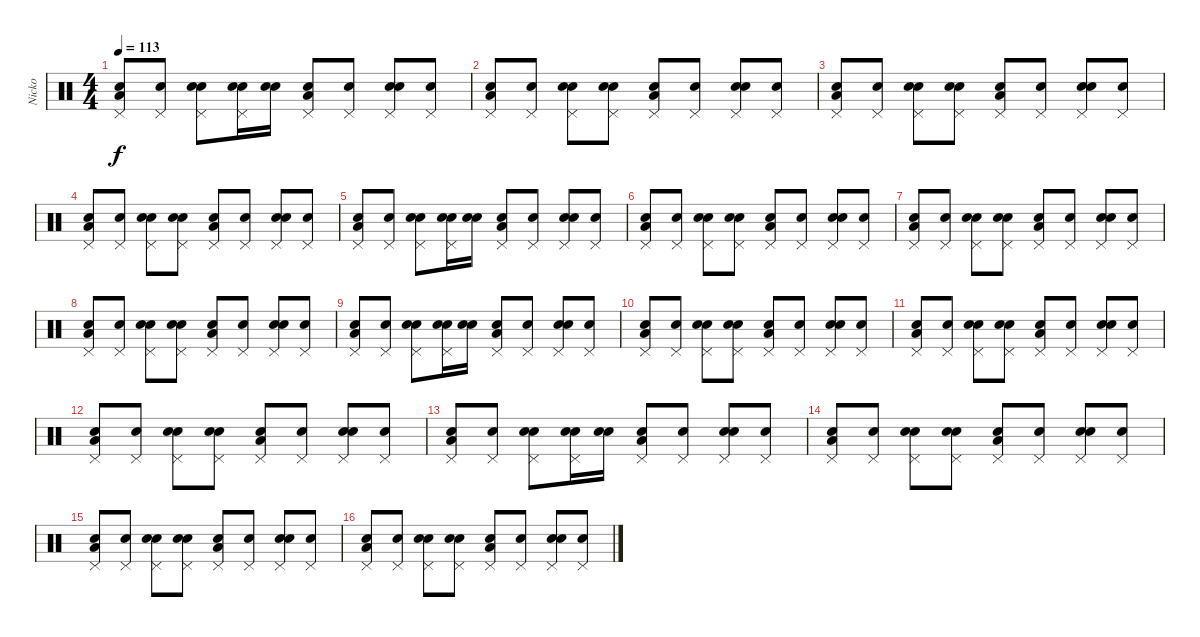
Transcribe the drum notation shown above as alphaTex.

\track ("Nicko" "Nicko") {instrument percussion}
\staff {score}
\articulation defaults
\ts (4 4)
\tempo 113
\clef neutral
\ks c
("Snare (hit)" "Low Floor Tom (hit)" "Pedal Hi-Hat (hit)").8{dy f} ("Snare (hit)" "Pedal Hi-Hat (hit)").8 ("Snare (hit)" "Electric Snare (hit)" "Pedal Hi-Hat (hit)").8 ("Snare (hit)" "Electric Snare (hit)" "Pedal Hi-Hat (hit)").16 ("Snare (hit)" "Electric Snare (hit)").16 ("Snare (hit)" "Low Floor Tom (hit)" "Pedal Hi-Hat (hit)").8 ("Snare (hit)" "Pedal Hi-Hat (hit)").8 ("Snare (hit)" "Electric Snare (hit)" "Pedal Hi-Hat (hit)").8 ("Snare (hit)" "Pedal Hi-Hat (hit)").8 |
("Snare (hit)" "Low Floor Tom (hit)" "Pedal Hi-Hat (hit)").8 ("Snare (hit)" "Pedal Hi-Hat (hit)").8 ("Snare (hit)" "Electric Snare (hit)" "Pedal Hi-Hat (hit)").8 ("Snare (hit)" "Electric Snare (hit)" "Pedal Hi-Hat (hit)").8 ("Snare (hit)" "Low Floor Tom (hit)" "Pedal Hi-Hat (hit)").8 ("Snare (hit)" "Pedal Hi-Hat (hit)").8 ("Snare (hit)" "Electric Snare (hit)" "Pedal Hi-Hat (hit)").8 ("Snare (hit)" "Pedal Hi-Hat (hit)").8 |
("Snare (hit)" "Low Floor Tom (hit)" "Pedal Hi-Hat (hit)").8 ("Snare (hit)" "Pedal Hi-Hat (hit)").8 ("Snare (hit)" "Electric Snare (hit)" "Pedal Hi-Hat (hit)").8 ("Snare (hit)" "Electric Snare (hit)" "Pedal Hi-Hat (hit)").8 ("Snare (hit)" "Low Floor Tom (hit)" "Pedal Hi-Hat (hit)").8 ("Snare (hit)" "Pedal Hi-Hat (hit)").8 ("Snare (hit)" "Electric Snare (hit)" "Pedal Hi-Hat (hit)").8 ("Snare (hit)" "Pedal Hi-Hat (hit)").8 |
("Snare (hit)" "Low Floor Tom (hit)" "Pedal Hi-Hat (hit)").8 ("Snare (hit)" "Pedal Hi-Hat (hit)").8 ("Snare (hit)" "Electric Snare (hit)" "Pedal Hi-Hat (hit)").8 ("Snare (hit)" "Electric Snare (hit)" "Pedal Hi-Hat (hit)").8 ("Snare (hit)" "Low Floor Tom (hit)" "Pedal Hi-Hat (hit)").8 ("Snare (hit)" "Pedal Hi-Hat (hit)").8 ("Snare (hit)" "Electric Snare (hit)" "Pedal Hi-Hat (hit)").8 ("Snare (hit)" "Pedal Hi-Hat (hit)").8 |
("Snare (hit)" "Low Floor Tom (hit)" "Pedal Hi-Hat (hit)").8 ("Snare (hit)" "Pedal Hi-Hat (hit)").8 ("Snare (hit)" "Electric Snare (hit)" "Pedal Hi-Hat (hit)").8 ("Snare (hit)" "Electric Snare (hit)" "Pedal Hi-Hat (hit)").16 ("Snare (hit)" "Electric Snare (hit)").16 ("Snare (hit)" "Low Floor Tom (hit)" "Pedal Hi-Hat (hit)").8 ("Snare (hit)" "Pedal Hi-Hat (hit)").8 ("Snare (hit)" "Electric Snare (hit)" "Pedal Hi-Hat (hit)").8 ("Snare (hit)" "Pedal Hi-Hat (hit)").8 |
("Snare (hit)" "Low Floor Tom (hit)" "Pedal Hi-Hat (hit)").8 ("Snare (hit)" "Pedal Hi-Hat (hit)").8 ("Snare (hit)" "Electric Snare (hit)" "Pedal Hi-Hat (hit)").8 ("Snare (hit)" "Electric Snare (hit)" "Pedal Hi-Hat (hit)").8 ("Snare (hit)" "Low Floor Tom (hit)" "Pedal Hi-Hat (hit)").8 ("Snare (hit)" "Pedal Hi-Hat (hit)").8 ("Snare (hit)" "Electric Snare (hit)" "Pedal Hi-Hat (hit)").8 ("Snare (hit)" "Pedal Hi-Hat (hit)").8 |
("Snare (hit)" "Low Floor Tom (hit)" "Pedal Hi-Hat (hit)").8 ("Snare (hit)" "Pedal Hi-Hat (hit)").8 ("Snare (hit)" "Electric Snare (hit)" "Pedal Hi-Hat (hit)").8 ("Snare (hit)" "Electric Snare (hit)" "Pedal Hi-Hat (hit)").8 ("Snare (hit)" "Low Floor Tom (hit)" "Pedal Hi-Hat (hit)").8 ("Snare (hit)" "Pedal Hi-Hat (hit)").8 ("Snare (hit)" "Electric Snare (hit)" "Pedal Hi-Hat (hit)").8 ("Snare (hit)" "Pedal Hi-Hat (hit)").8 |
("Snare (hit)" "Low Floor Tom (hit)" "Pedal Hi-Hat (hit)").8 ("Snare (hit)" "Pedal Hi-Hat (hit)").8 ("Snare (hit)" "Electric Snare (hit)" "Pedal Hi-Hat (hit)").8 ("Snare (hit)" "Electric Snare (hit)" "Pedal Hi-Hat (hit)").8 ("Snare (hit)" "Low Floor Tom (hit)" "Pedal Hi-Hat (hit)").8 ("Snare (hit)" "Pedal Hi-Hat (hit)").8 ("Snare (hit)" "Electric Snare (hit)" "Pedal Hi-Hat (hit)").8 ("Snare (hit)" "Pedal Hi-Hat (hit)").8 |
("Snare (hit)" "Low Floor Tom (hit)" "Pedal Hi-Hat (hit)").8 ("Snare (hit)" "Pedal Hi-Hat (hit)").8 ("Snare (hit)" "Electric Snare (hit)" "Pedal Hi-Hat (hit)").8 ("Snare (hit)" "Electric Snare (hit)" "Pedal Hi-Hat (hit)").16 ("Snare (hit)" "Electric Snare (hit)").16 ("Snare (hit)" "Low Floor Tom (hit)" "Pedal Hi-Hat (hit)").8 ("Snare (hit)" "Pedal Hi-Hat (hit)").8 ("Snare (hit)" "Electric Snare (hit)" "Pedal Hi-Hat (hit)").8 ("Snare (hit)" "Pedal Hi-Hat (hit)").8 |
("Snare (hit)" "Low Floor Tom (hit)" "Pedal Hi-Hat (hit)").8 ("Snare (hit)" "Pedal Hi-Hat (hit)").8 ("Snare (hit)" "Electric Snare (hit)" "Pedal Hi-Hat (hit)").8 ("Snare (hit)" "Electric Snare (hit)" "Pedal Hi-Hat (hit)").8 ("Snare (hit)" "Low Floor Tom (hit)" "Pedal Hi-Hat (hit)").8 ("Snare (hit)" "Pedal Hi-Hat (hit)").8 ("Snare (hit)" "Electric Snare (hit)" "Pedal Hi-Hat (hit)").8 ("Snare (hit)" "Pedal Hi-Hat (hit)").8 |
("Snare (hit)" "Low Floor Tom (hit)" "Pedal Hi-Hat (hit)").8 ("Snare (hit)" "Pedal Hi-Hat (hit)").8 ("Snare (hit)" "Electric Snare (hit)" "Pedal Hi-Hat (hit)").8 ("Snare (hit)" "Electric Snare (hit)" "Pedal Hi-Hat (hit)").8 ("Snare (hit)" "Low Floor Tom (hit)" "Pedal Hi-Hat (hit)").8 ("Snare (hit)" "Pedal Hi-Hat (hit)").8 ("Snare (hit)" "Electric Snare (hit)" "Pedal Hi-Hat (hit)").8 ("Snare (hit)" "Pedal Hi-Hat (hit)").8 |
("Snare (hit)" "Low Floor Tom (hit)" "Pedal Hi-Hat (hit)").8 ("Snare (hit)" "Pedal Hi-Hat (hit)").8 ("Snare (hit)" "Electric Snare (hit)" "Pedal Hi-Hat (hit)").8 ("Snare (hit)" "Electric Snare (hit)" "Pedal Hi-Hat (hit)").8 ("Snare (hit)" "Low Floor Tom (hit)" "Pedal Hi-Hat (hit)").8 ("Snare (hit)" "Pedal Hi-Hat (hit)").8 ("Snare (hit)" "Electric Snare (hit)" "Pedal Hi-Hat (hit)").8 ("Snare (hit)" "Pedal Hi-Hat (hit)").8 |
("Snare (hit)" "Low Floor Tom (hit)" "Pedal Hi-Hat (hit)").8 ("Snare (hit)" "Pedal Hi-Hat (hit)").8 ("Snare (hit)" "Electric Snare (hit)" "Pedal Hi-Hat (hit)").8 ("Snare (hit)" "Electric Snare (hit)" "Pedal Hi-Hat (hit)").16 ("Snare (hit)" "Electric Snare (hit)").16 ("Snare (hit)" "Low Floor Tom (hit)" "Pedal Hi-Hat (hit)").8 ("Snare (hit)" "Pedal Hi-Hat (hit)").8 ("Snare (hit)" "Electric Snare (hit)" "Pedal Hi-Hat (hit)").8 ("Snare (hit)" "Pedal Hi-Hat (hit)").8 |
("Snare (hit)" "Low Floor Tom (hit)" "Pedal Hi-Hat (hit)").8 ("Snare (hit)" "Pedal Hi-Hat (hit)").8 ("Snare (hit)" "Electric Snare (hit)" "Pedal Hi-Hat (hit)").8 ("Snare (hit)" "Electric Snare (hit)" "Pedal Hi-Hat (hit)").8 ("Snare (hit)" "Low Floor Tom (hit)" "Pedal Hi-Hat (hit)").8 ("Snare (hit)" "Pedal Hi-Hat (hit)").8 ("Snare (hit)" "Electric Snare (hit)" "Pedal Hi-Hat (hit)").8 ("Snare (hit)" "Pedal Hi-Hat (hit)").8 |
("Snare (hit)" "Low Floor Tom (hit)" "Pedal Hi-Hat (hit)").8 ("Snare (hit)" "Pedal Hi-Hat (hit)").8 ("Snare (hit)" "Electric Snare (hit)" "Pedal Hi-Hat (hit)").8 ("Snare (hit)" "Electric Snare (hit)" "Pedal Hi-Hat (hit)").8 ("Snare (hit)" "Low Floor Tom (hit)" "Pedal Hi-Hat (hit)").8 ("Snare (hit)" "Pedal Hi-Hat (hit)").8 ("Snare (hit)" "Electric Snare (hit)" "Pedal Hi-Hat (hit)").8 ("Snare (hit)" "Pedal Hi-Hat (hit)").8 |
("Snare (hit)" "Low Floor Tom (hit)" "Pedal Hi-Hat (hit)").8 ("Snare (hit)" "Pedal Hi-Hat (hit)").8 ("Snare (hit)" "Electric Snare (hit)" "Pedal Hi-Hat (hit)").8 ("Snare (hit)" "Electric Snare (hit)" "Pedal Hi-Hat (hit)").8 ("Snare (hit)" "Low Floor Tom (hit)" "Pedal Hi-Hat (hit)").8 ("Snare (hit)" "Pedal Hi-Hat (hit)").8 ("Snare (hit)" "Electric Snare (hit)" "Pedal Hi-Hat (hit)").8 ("Snare (hit)" "Pedal Hi-Hat (hit)").8
